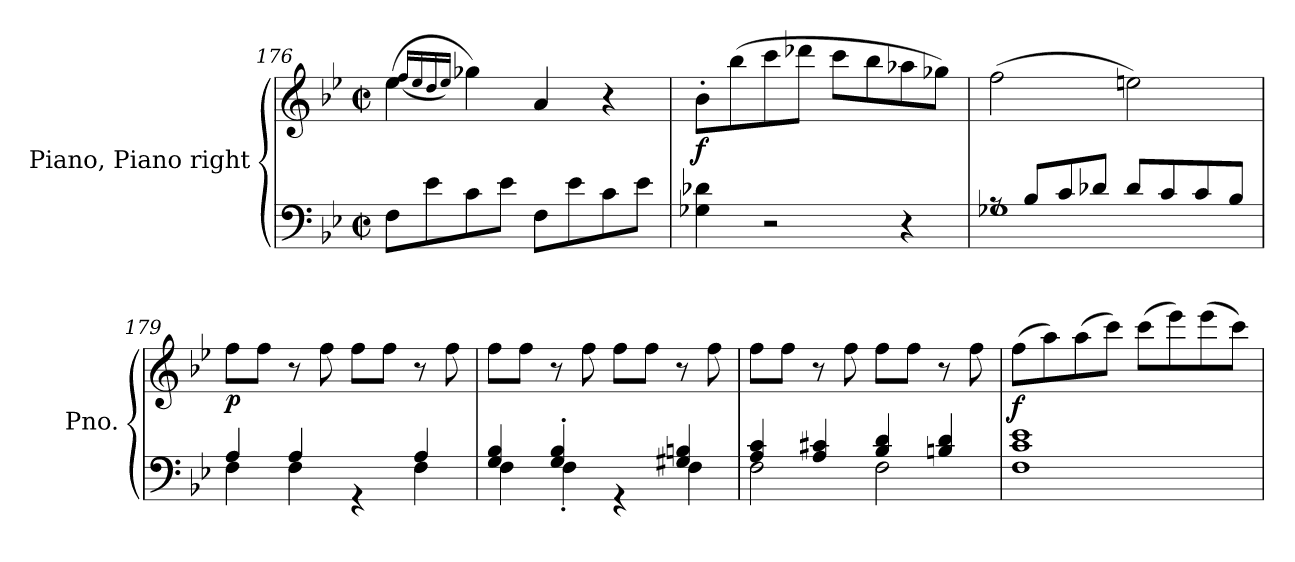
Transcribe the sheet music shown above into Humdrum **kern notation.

**kern	**kern	**dynam
*part1	*part1	*part1
*staff2	*staff1	*staff1/2
*I"Piano, Piano right	*	*
*I'Pno.	*	*
*clefF4	*clefG2	*
*k[b-e-]	*k[b-e-]	*
*M2/2	*M2/2	*
*met(c|)	*met(c|)	*
=176	=176	=176
8F\L	(>4ee-\	.
8e-\	.	.
.	(<16qff/LL	.
.	16qee-/	.
.	16qdd/	.
.	16qee-/JJ)	.
8c\	4gg-X\)	.
8e-\J	.	.
8F\L	4a/	.
8e-\	.	.
8c\	4r	.
8e-\J	.	.
=177	=177	=177
!	!	!LO:DY:b
4G-X\ 4d-X\	8b-'\L	f
.	(>8bb-\	.
2r	8ccc\	.
.	8ddd-X\J	.
.	8ccc\L	.
.	8bb-\	.
4r	8aa-X\	.
.	8gg-X\J)	.
=178	=178	=178
*^	*	*
8rA	1G-X	(>2ff\	.
8B-/L	.	.	.
8c/	.	.	.
8d-X/J	.	.	.
8d-/L	.	2een\)	.
8c/	.	.	.
8c/	.	.	.
8B-/J	.	.	.
=179	=179	=179	=179
!	!	!	!LO:DY:b
4A/	4F\	8ff\L	p
.	.	8ff\J	.
4A/	4F\	8r	.
.	.	8ff\	.
4rGG	4ryy	8ff\L	.
.	.	8ff\J	.
4A/	4F\	8r	.
.	.	8ff\	.
=180	=180	=180	=180
4G/ 4B-/	4F\	8ff\L	.
.	.	8ff\J	.
4G/' 4B-/'	4F'\	8r	.
.	.	8ff\	.
4rGG	4ryy	8ff\L	.
.	.	8ff\J	.
4G#X/ 4Bn/	4F\	8r	.
.	.	8ff\	.
=181	=181	=181	=181
4A/ 4c/	2F\	8ff\L	.
.	.	8ff\J	.
4A/ 4c#X/	.	8r	.
.	.	8ff\	.
4B-/ 4d/	2F\	8ff\L	.
.	.	8ff\J	.
4Bn/ 4d/	.	8r	.
.	.	8ff\	.
*v	*v	*	*
=182	=182	=182
!	!	!LO:DY:b
1F 1c 1e-	(>8ff\L	f
.	8aa\)	.
.	(>8aa\	.
.	8ccc\J)	.
.	(>8ccc\L	.
.	8eee-\)	.
.	(>8eee-\	.
.	8ccc\J)	.
=	=	=
*-	*-	*-
